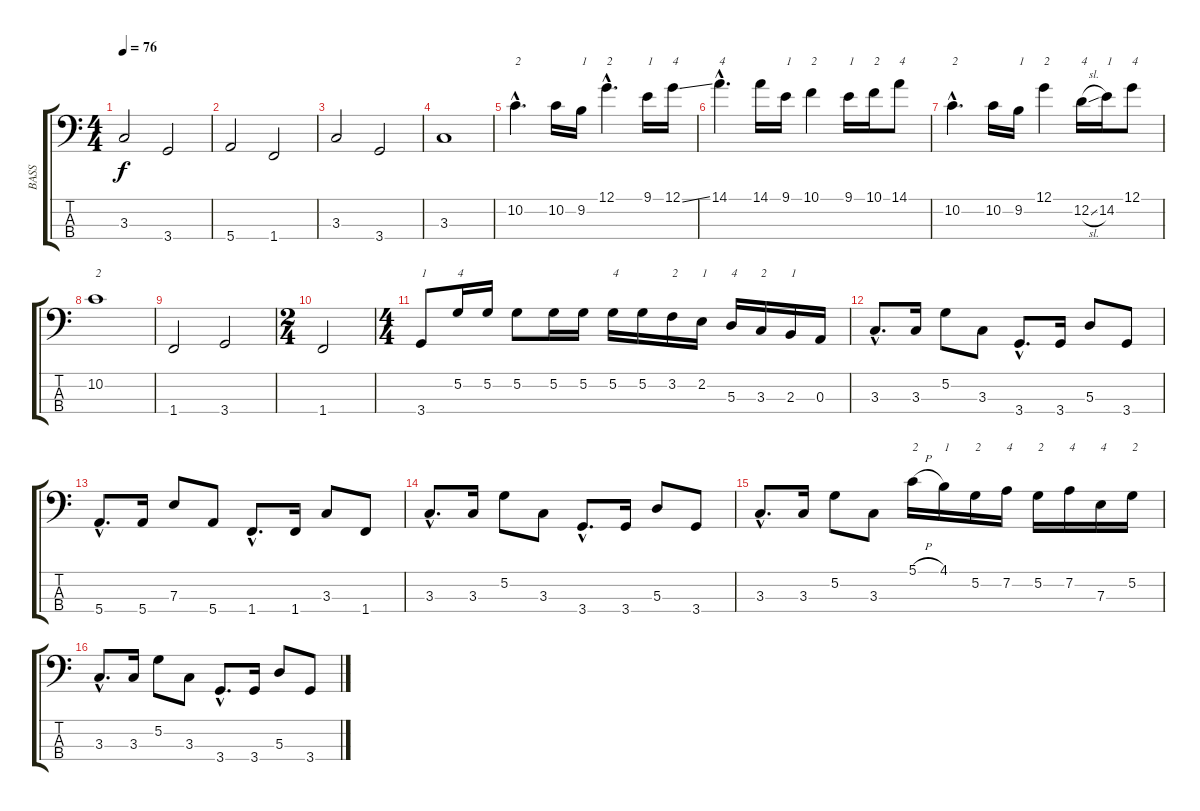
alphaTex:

\track ("BASS" "BASS") {instrument electricbassfinger}
\staff {score tabs}
\tuning (G2 D2 A1 E1) {hide}
\ts (4 4)
\tempo 76
\clef f4
\ks c
3.3.2{dy f} 3.4.2 |
5.4.2 1.4.2 |
3.3.2 3.4.2 |
3.3.1 |
10.2{hac}.4{d txt "2" instrument electricbassfinger} 10.2.16 9.2.16{txt "1"} 12.1{hac}.4{d txt "2"} 9.1.16{txt "1"} 12.1{ss}.16{txt "4"} |
14.1{hac}.4{d txt "4"} 14.1.16 9.1.16{txt "1"} 10.1.4{txt "2"} 9.1.16{txt "1"} 10.1.16{txt "2"} 14.1.8{txt "4"} |
10.2{hac}.4{d txt "2"} 10.2.16 9.2.16{txt "1"} 12.1.4{txt "2"} 12.2{sl}.16{txt "4"} 14.2.16{txt "1"} 12.1.8{txt "4"} |
10.2.1{txt "2"} |
1.4.2{volume 14 instrument electricbassfinger} 3.4.2 |
\ts (2 4)
1.4.2 |
\ts (4 4)
3.4.8{txt "1"} 5.2.16{txt "4"} 5.2.16 5.2.8 5.2.16 5.2.16 5.2.16{txt "4"} 5.2.16 3.2.16{txt "2"} 2.2.16{txt "1"} 5.3.16{txt "4"} 3.3.16{txt "2"} 2.3.16{txt "1"} 0.3.16 |
3.3{hac}.8{d} 3.3.16 5.2.8 3.3.8 3.4{hac}.8{d} 3.4.16 5.3.8 3.4.8 |
5.4{hac}.8{d} 5.4.16 7.3.8 5.4.8 1.4{hac}.8{d} 1.4.16 3.3.8 1.4.8 |
3.3{hac}.8{d} 3.3.16 5.2.8 3.3.8 3.4{hac}.8{d} 3.4.16 5.3.8 3.4.8 |
3.3{hac}.8{d} 3.3.16 5.2.8 3.3.8 5.1{h}.16{txt "2"} 4.1.16{txt "1"} 5.2.16{txt "2"} 7.2.16{txt "4"} 5.2.16{txt "2"} 7.2.16{txt "4"} 7.3.16{txt "4"} 5.2.16{txt "2"} |
3.3{hac}.8{d} 3.3.16 5.2.8 3.3.8 3.4{hac}.8{d} 3.4.16 5.3.8 3.4.8
